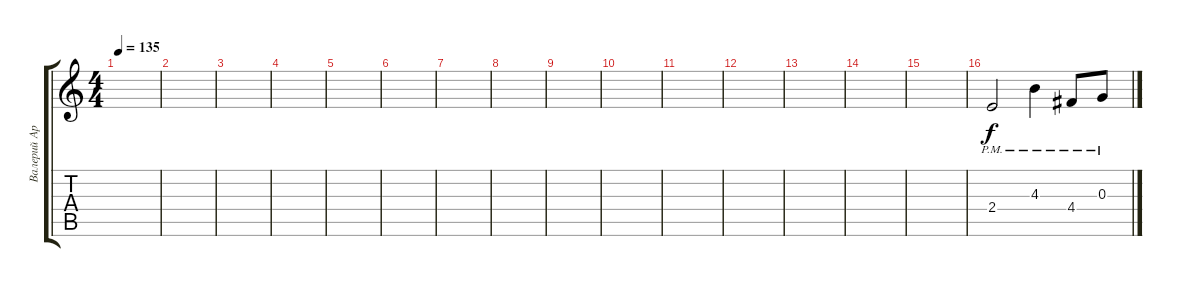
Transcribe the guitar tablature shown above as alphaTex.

\track ("Валерий Аркадин (гитара запись)" "Валерий Ар") {instrument distortionguitar}
\staff {score tabs}
\tuning (E4 B3 G3 D3 A2 E2) {hide}
\ts (4 4)
\tempo 135
\clef g2
\ks c
|
|
|
|
|
|
|
|
|
|
|
|
|
|
|
2.4{pm}.2{instrument distortionguitar} 4.3{pm}.4 4.4{pm}.8 0.3{pm}.8
